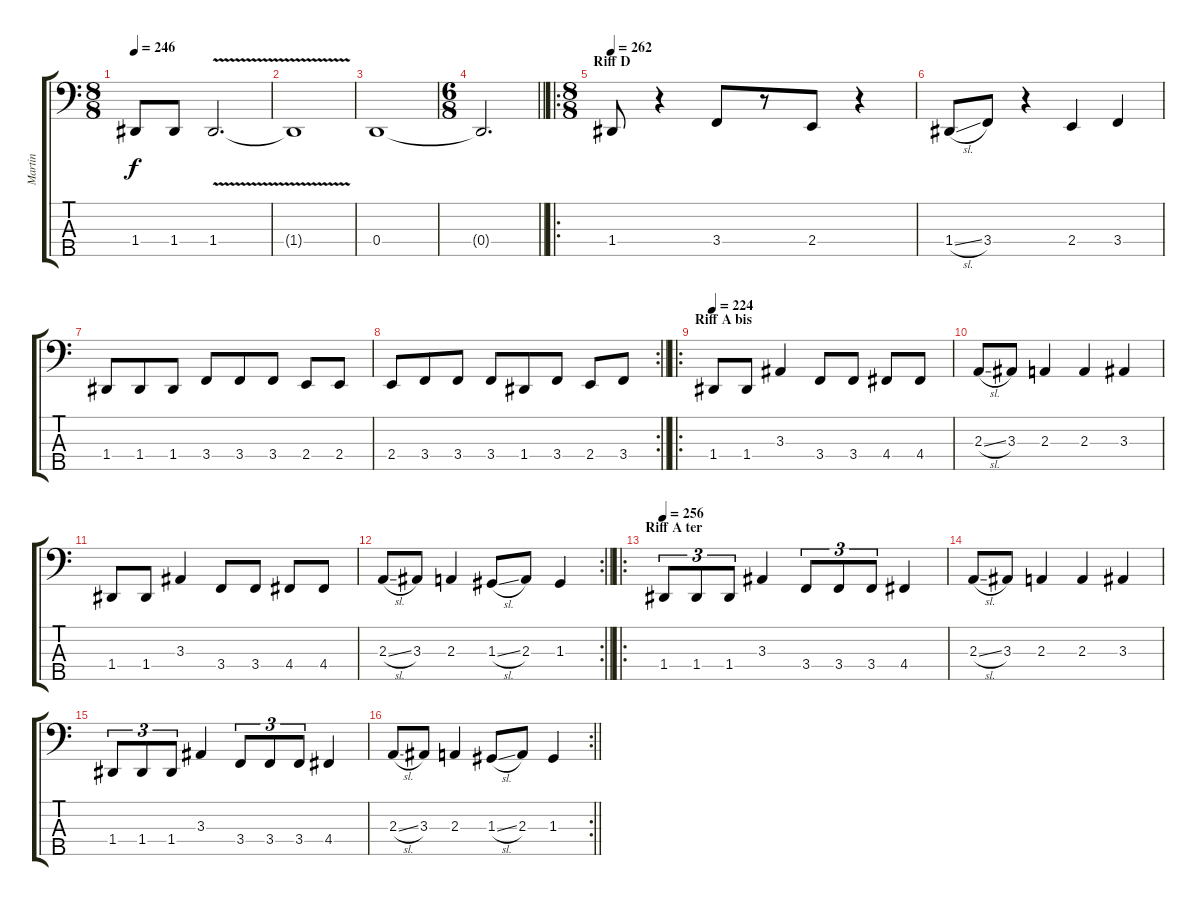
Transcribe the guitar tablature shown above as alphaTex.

\track ("Martin" "Martin") {instrument electricbassfinger}
\staff {score tabs}
\tuning (F2 C2 G1 D1 A0) {hide}
\ts (8 8)
\tempo 246
\clef f4
\ks c
1.4.8{dy f} 1.4.8 1.4{v}.2{d} |
1.4{t}.1 |
0.4.1 |
\ts (6 8)
\barLineRight lightlight
0.4{t}.2{d} |
\ro
\ts (8 8)
\section ("" "Riff D")
\tempo 262
1.4.8 r.4 3.4.8 r.8 2.4.8 r.4 |
1.4{sl}.8 3.4.8 r.4 2.4.4 3.4.4 |
1.4.8 1.4.8 1.4.8 3.4.8 3.4.8 3.4.8 2.4.8 2.4.8 |
\rc 2
\barLineRight lightlight
2.4.8 3.4.8 3.4.8 3.4.8 1.4.8 3.4.8 2.4.8 3.4.8 |
\ro
\section ("" "Riff A bis")
\tempo 224
1.4.8 1.4.8 3.3.4 3.4.8 3.4.8 4.4.8 4.4.8 |
2.3{sl}.8 3.3.8 2.3.4 2.3.4 3.3.4 |
1.4.8 1.4.8 3.3.4 3.4.8 3.4.8 4.4.8 4.4.8 |
\rc 2
\barLineRight lightlight
2.3{sl}.8 3.3.8 2.3.4 1.3{sl}.8 2.3.8 1.3.4 |
\ro
\section ("" "Riff A ter")
\tempo 256
1.4.8{tu (3 2)} 1.4.8{tu (3 2)} 1.4.8{tu (3 2)} 3.3.4 3.4.8{tu (3 2)} 3.4.8{tu (3 2)} 3.4.8{tu (3 2)} 4.4.4 |
2.3{sl}.8 3.3.8 2.3.4 2.3.4 3.3.4 |
1.4.8{tu (3 2)} 1.4.8{tu (3 2)} 1.4.8{tu (3 2)} 3.3.4 3.4.8{tu (3 2)} 3.4.8{tu (3 2)} 3.4.8{tu (3 2)} 4.4.4 |
\rc 2
\barLineRight lightlight
2.3{sl}.8 3.3.8 2.3.4 1.3{sl}.8 2.3.8 1.3.4
